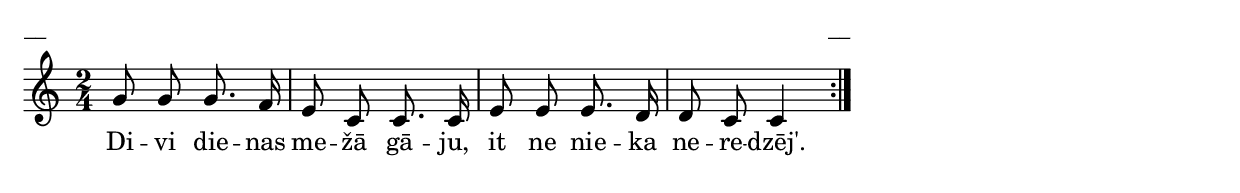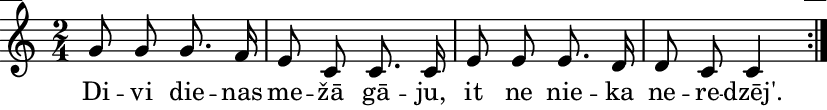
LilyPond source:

\version "2.13.18"
#(ly:set-option 'crop #t)

%\header {
%    title = "Divi dienas mežā gāju",AA lapas
%}
\paper {
line-width = 14\cm
left-margin = 0.4\cm
between-system-padding = 0.1\cm
between-system-space = 0.1\cm
}
\layout {
indent = #0
ragged-last = ##f
}

voiceA = \relative c' {
\clef "treble"
\key c \major
\repeat volta 2 {
\time 2/4
g'8 g g8. f16 |
e8 c c8. c16 |
e8 e e8. d16 |
d8 c c4 |
}
} 

lyricA = \lyricmode {
Di -- vi die -- nas me -- žā gā -- ju, it ne nie -- ka ne -- re -- dzēj'.
} 

fullScore = <<
\new Staff {
<<
\new Voice = "voiceA" { \oneVoice \autoBeamOff \voiceA }
\new Lyrics \lyricsto "voiceA" \lyricA
>>
}
>>

\score {
\fullScore
\header { piece = "__" opus = "__" }
}
\markup { \with-color #(x11-color 'white) \sans \smaller "__" }
\score {
\unfoldRepeats
\fullScore
\midi {
\context { \Staff \remove "Staff_performer" }
\context { \Voice \consists "Staff_performer" }
}
}


